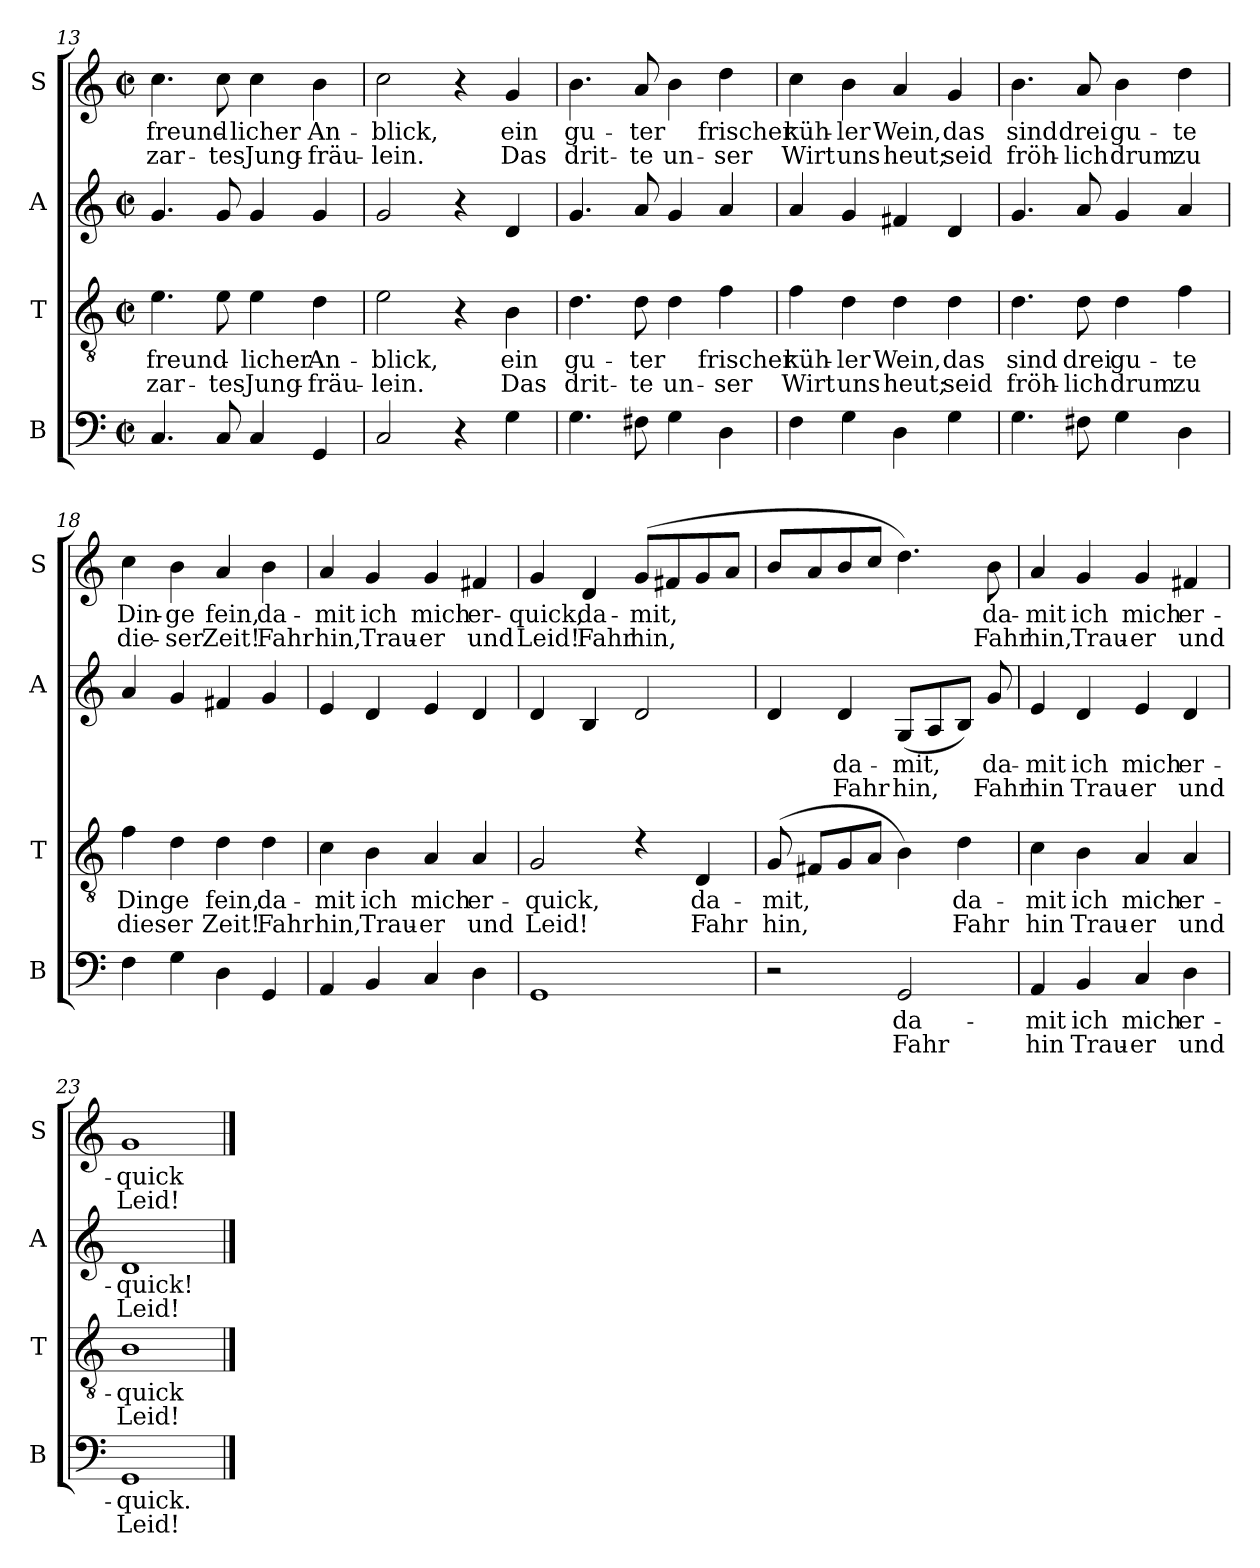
**kern	**text	**text	**kern	**text	**text	**kern	**text	**text	**kern	**text	**text
*part4	*part4	*part4	*part3	*part3	*part3	*part2	*part2	*part2	*part1	*part1	*part1
*staff4	*staff4	*staff4	*staff3	*staff3	*staff3	*staff2	*staff2	*staff2	*staff1	*staff1	*staff1
*I"B	*	*	*I"T	*	*	*I"A	*	*	*I"S	*	*
*I'B	*	*	*I'T	*	*	*I'A	*	*	*I'S	*	*
*clefF4	*	*	*clefGv2	*	*	*clefG2	*	*	*clefG2	*	*
*k[]	*	*	*k[]	*	*	*k[]	*	*	*k[]	*	*
*M2/2	*	*	*M2/2	*	*	*M2/2	*	*	*M2/2	*	*
*met(c|)	*	*	*met(c|)	*	*	*met(c|)	*	*	*met(c|)	*	*
=13	=13	=13	=13	=13	=13	=13	=13	=13	=13	=13	=13
!	!	!	!	!LO:LY:b	!LO:LY:b	!	!	!	!	!LO:LY:b	!LO:LY:b
4.C/	.	.	4.e\	freund-	zar-	4.g/	.	.	4.cc\	freund-	zar-
!	!	!	!	!	!LO:LY:b	!	!	!	!	!	!LO:LY:b
8C/	.	.	8e\	.	-tes	8g/	.	.	8cc\	.	-tes
!	!	!	!	!LO:LY:b	!LO:LY:b	!	!	!	!	!LO:LY:b	!LO:LY:b
4C/	.	.	4e\	-licher	Jung-	4g/	.	.	4cc\	-licher	Jung-
!	!	!	!	!LO:LY:b	!LO:LY:b	!	!	!	!	!LO:LY:b	!LO:LY:b
4GG/	.	.	4d\	An-	-fräu-	4g/	.	.	4b\	An-	-fräu-
=14	=14	=14	=14	=14	=14	=14	=14	=14	=14	=14	=14
!	!	!	!	!LO:LY:b	!LO:LY:b	!	!	!	!	!LO:LY:b	!LO:LY:b
2C/	.	.	2e\	-blick,	-lein.	2g/	.	.	2cc\	-blick,	-lein.
4r	.	.	4r	.	.	4r	.	.	4r	.	.
!	!	!	!	!LO:LY:b	!LO:LY:b	!	!	!	!	!LO:LY:b	!LO:LY:b
4G\	.	.	4B\	ein	Das	4d/	.	.	4g/	ein	Das
=15	=15	=15	=15	=15	=15	=15	=15	=15	=15	=15	=15
!	!	!	!	!LO:LY:b	!LO:LY:b	!	!	!	!	!LO:LY:b	!LO:LY:b
4.G\	.	.	4.d\	gu-	drit-	4.g/	.	.	4.b\	gu-	drit-
!	!	!	!	!LO:LY:b	!LO:LY:b	!	!	!	!	!LO:LY:b	!LO:LY:b
8F#X\	.	.	8d\	-ter	-te	8a/	.	.	8a/	-ter	-te
!	!	!	!	!	!LO:LY:b	!	!	!	!	!	!LO:LY:b
4G\	.	.	4d\	.	un-	4g/	.	.	4b\	.	un-
!	!	!	!	!LO:LY:b	!LO:LY:b	!	!	!	!	!LO:LY:b	!LO:LY:b
4D\	.	.	4f\	frischer	-ser	4a/	.	.	4dd\	frischer	-ser
=16	=16	=16	=16	=16	=16	=16	=16	=16	=16	=16	=16
!	!	!	!	!LO:LY:b	!LO:LY:b	!	!	!	!	!LO:LY:b	!LO:LY:b
4F\	.	.	4f\	küh-	Wirt	4a/	.	.	4cc\	küh-	Wirt
!	!	!	!	!LO:LY:b	!LO:LY:b	!	!	!	!	!LO:LY:b	!LO:LY:b
4G\	.	.	4d\	-ler	uns	4g/	.	.	4b\	-ler	uns
!	!	!	!	!LO:LY:b	!LO:LY:b	!	!	!	!	!LO:LY:b	!LO:LY:b
4D\	.	.	4d\	Wein,	heut;	4f#X/	.	.	4a/	Wein,	heut;
!	!	!	!	!LO:LY:b	!LO:LY:b	!	!	!	!	!LO:LY:b	!LO:LY:b
4G\	.	.	4d\	das	seid	4d/	.	.	4g/	das	seid
=17	=17	=17	=17	=17	=17	=17	=17	=17	=17	=17	=17
!	!	!	!	!LO:LY:b	!LO:LY:b	!	!	!	!	!LO:LY:b	!LO:LY:b
4.G\	.	.	4.d\	sind	fröh-	4.g/	.	.	4.b\	sind	fröh-
!	!	!	!	!LO:LY:b	!LO:LY:b	!	!	!	!	!LO:LY:b	!LO:LY:b
8F#X\	.	.	8d\	drei	-lich	8a/	.	.	8a/	drei	-lich
!	!	!	!	!LO:LY:b	!LO:LY:b	!	!	!	!	!LO:LY:b	!LO:LY:b
4G\	.	.	4d\	gu-	drum	4g/	.	.	4b\	gu-	drum
!	!	!	!	!LO:LY:b	!LO:LY:b	!	!	!	!	!LO:LY:b	!LO:LY:b
4D\	.	.	4f\	-te	zu	4a/	.	.	4dd\	-te	zu
=18	=18	=18	=18	=18	=18	=18	=18	=18	=18	=18	=18
!	!	!	!	!LO:LY:b	!LO:LY:b	!	!	!	!	!LO:LY:b	!LO:LY:b
4F\	.	.	4f\	Dinge	dieser	4a/	.	.	4cc\	Din-	die-
!	!	!	!	!	!	!	!	!	!	!LO:LY:b	!LO:LY:b
4G\	.	.	4d\	.	.	4g/	.	.	4b\	-ge	-ser
!	!	!	!	!LO:LY:b	!LO:LY:b	!	!	!	!	!LO:LY:b	!LO:LY:b
4D\	.	.	4d\	fein,	Zeit!	4f#X/	.	.	4a/	fein,	Zeit!
!	!	!	!	!LO:LY:b	!LO:LY:b	!	!	!	!	!LO:LY:b	!LO:LY:b
4GG/	.	.	4d\	da-	Fahr	4g/	.	.	4b\	da-	Fahr
!!LO:PB:g=z
=19	=19	=19	=19	=19	=19	=19	=19	=19	=19	=19	=19
!	!	!	!	!LO:LY:b	!LO:LY:b	!	!	!	!	!LO:LY:b	!LO:LY:b
4AA/	.	.	4c\	-mit	hin,	4e/	.	.	4a/	-mit	hin,
!	!	!	!	!LO:LY:b	!LO:LY:b	!	!	!	!	!LO:LY:b	!LO:LY:b
4BB/	.	.	4B\	ich	Trau-	4d/	.	.	4g/	ich	Trau-
!	!	!	!	!LO:LY:b	!LO:LY:b	!	!	!	!	!LO:LY:b	!LO:LY:b
4C/	.	.	4A/	mich	-er	4e/	.	.	4g/	mich	-er
!	!	!	!	!LO:LY:b	!LO:LY:b	!	!	!	!	!LO:LY:b	!LO:LY:b
4D\	.	.	4A/	er-	und	4d/	.	.	4f#X/	er-	und
=20	=20	=20	=20	=20	=20	=20	=20	=20	=20	=20	=20
!	!	!	!	!LO:LY:b	!LO:LY:b	!	!	!	!	!LO:LY:b	!LO:LY:b
1GG	.	.	2G/	-quick,	Leid!	4d/	.	.	4g/	-quick,	Leid!
!	!	!	!	!	!	!	!	!	!	!LO:LY:b	!LO:LY:b
.	.	.	.	.	.	4B/	.	.	4d/	da-	Fahr
!	!	!	!	!	!	!	!	!	!	!LO:LY:b	!LO:LY:b
.	.	.	4rd	.	.	2d/	.	.	(>8g/L	-mit,	hin,
.	.	.	.	.	.	.	.	.	8f#X/	.	.
!	!	!	!	!LO:LY:b	!LO:LY:b	!	!	!	!	!	!
.	.	.	4D/	da-	Fahr	.	.	.	8g/	.	.
.	.	.	.	.	.	.	.	.	8a/J	.	.
=21	=21	=21	=21	=21	=21	=21	=21	=21	=21	=21	=21
!	!	!	!	!LO:LY:b	!LO:LY:b	!	!	!	!	!	!
2r	.	.	(>8G/	-mit,	hin,	4d/	.	.	8b/L	.	.
.	.	.	8F#X/L	.	.	.	.	.	8a/	.	.
!	!	!	!	!	!	!	!LO:LY:b	!LO:LY:b	!	!	!
.	.	.	8G/	.	.	4d/	da-	Fahr	8b/	.	.
.	.	.	8A/J	.	.	.	.	.	8cc/J	.	.
!	!LO:LY:b	!LO:LY:b	!	!	!	!	!LO:LY:b	!LO:LY:b	!	!	!
2GG/	da-	Fahr	4B\)	.	.	(>8G/L	-mit,	hin,	4.ddZ\)	.	.
.	.	.	.	.	.	8A/	.	.	.	.	.
!	!	!	!	!LO:LY:b	!LO:LY:b	!	!	!	!	!	!
.	.	.	4d\	da-	Fahr	8B/J)	.	.	.	.	.
!	!	!	!	!	!	!	!LO:LY:b	!LO:LY:b	!	!LO:LY:b	!LO:LY:b
.	.	.	.	.	.	8g/	da-	Fahr	8b\	da-	Fahr
=22	=22	=22	=22	=22	=22	=22	=22	=22	=22	=22	=22
!	!LO:LY:b	!LO:LY:b	!	!LO:LY:b	!LO:LY:b	!	!LO:LY:b	!LO:LY:b	!	!LO:LY:b	!LO:LY:b
4AA/	-mit	hin	4c\	-mit	hin	4e/	-mit	hin	4a/	-mit	hin,
!	!LO:LY:b	!LO:LY:b	!	!LO:LY:b	!LO:LY:b	!	!LO:LY:b	!LO:LY:b	!	!LO:LY:b	!LO:LY:b
4BB/	ich	Trau-	4B\	ich	Trau-	4d/	ich	Trau-	4g/	ich	Trau-
!	!LO:LY:b	!LO:LY:b	!	!LO:LY:b	!LO:LY:b	!	!LO:LY:b	!LO:LY:b	!	!LO:LY:b	!LO:LY:b
4C/	mich	-er	4A/	mich	-er	4e/	mich	-er	4g/	mich	-er
!	!LO:LY:b	!LO:LY:b	!	!LO:LY:b	!LO:LY:b	!	!LO:LY:b	!LO:LY:b	!	!LO:LY:b	!LO:LY:b
4D\	er-	und	4A/	er-	und	4d/	er-	und	4f#X/	er-	und
=23	=23	=23	=23	=23	=23	=23	=23	=23	=23	=23	=23
!	!LO:LY:b	!LO:LY:b	!	!LO:LY:b	!LO:LY:b	!	!LO:LY:b	!LO:LY:b	!	!LO:LY:b	!LO:LY:b
1GG	-quick.	Leid!	1B	-quick	Leid!	1d	-quick!	Leid!	1g	-quick	Leid!
==	==	==	==	==	==	==	==	==	==	==	==
*-	*-	*-	*-	*-	*-	*-	*-	*-	*-	*-	*-
